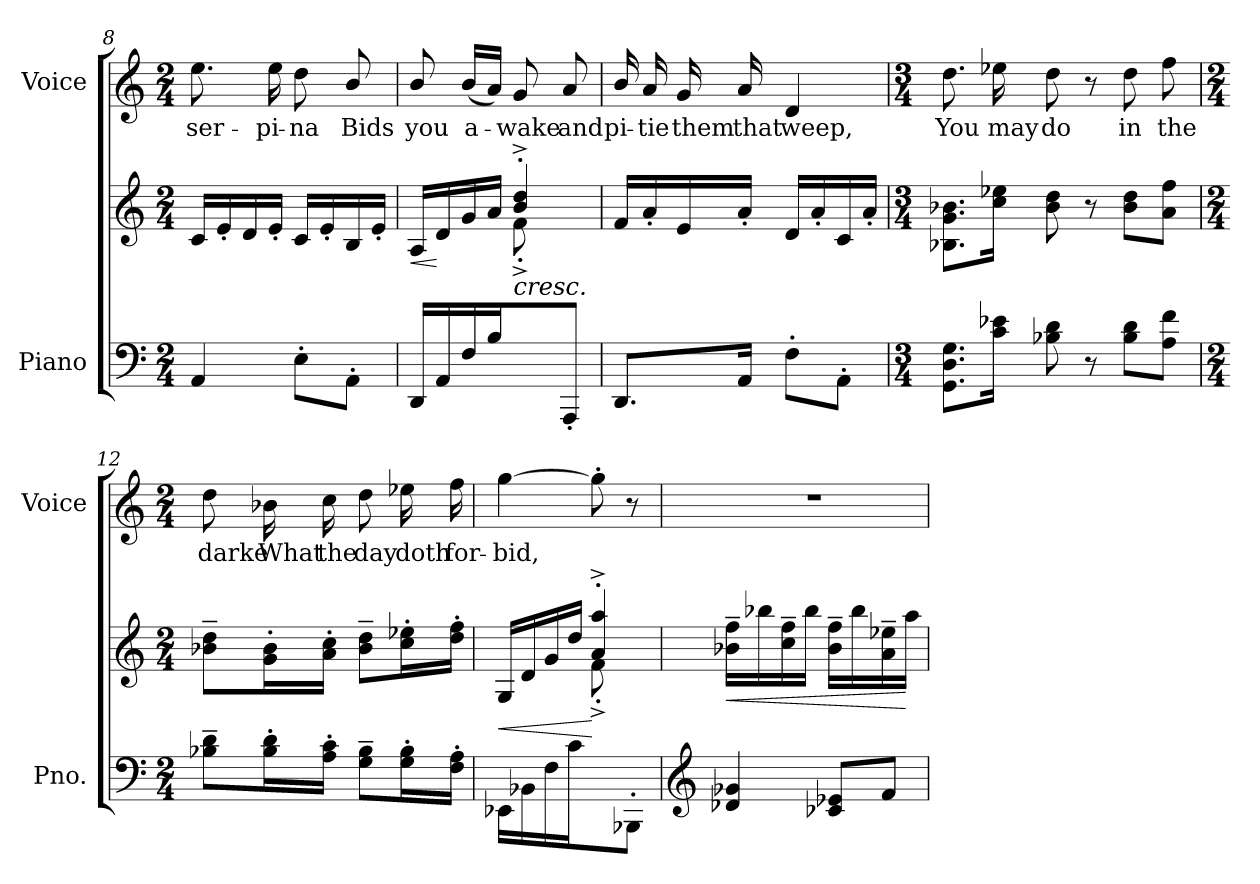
**kern	**kern	**dynam	**kern	**text
*part2	*part2	*part2	*part1	*part1
*staff3	*staff2	*staff2/3	*staff1	*staff1
*I"Piano	*	*	*I"Voice	*
*I'Pno.	*	*	*I'Voice	*
*clefF4	*clefG2	*	*clefG2	*
*k[]	*k[]	*	*k[]	*
*a:	*a:	*	*a:	*
*M2/4	*M2/4	*	*M2/4	*
=8	=8	=8	=8	=8
!	!	!	!	!LO:LY:b:color=#000000
4AAi/	16ci/LL	.	8.eei\	-ser-
.	16e'i/	.	.	.
.	16di/	.	.	.
!	!	!	!	!LO:LY:b:color=#000000
.	16e'i/JJ	.	16eei\	-pi-
!	!	!	!	!LO:LY:b:color=#000000
8E'i\L	16ci/LL	.	8ddi\	-na
.	16e'i/	.	.	.
!	!	!	!	!LO:LY:b:color=#000000
8AA'i\J	16Bi/	.	8bi/	Bids
.	16e'i/JJ	.	.	.
=9	=9	=9	=9	=9
!	!	!LO:HP:b	!	!
*	*^	*	*	*
!	!	!	!	!	!LO:LY:b:color=#000000
16DDi/LL	16Ai/LL	4ryy	<	8bi/	you
16AAi/	16di/	.	[	.	.
!	!	!	!	!	!LO:LY:b:color=#000000
16Fi/	16gi/	.	.	(16bi/LL	a-
16Bi/JJ	16ai/JJ	.	[	16ai/JJ)	.
!	!	!	!LO:HP:b	!	!
!	!	!	!	!	!LO:LY:b:color=#000000
8ryy	4bi/'^ 4ddi'^	8f'^i\L	<	8gi/	-wake
!	!	!	!	!	!LO:LY:b:color=#000000
8AAA'i/J	.	8ryy	.	8ai/	and
*	*v	*v	*	*	*
!!LO:PB:g=z
=10	=10	=10	=10	=10
*	*^	*	*	*
!	!	!	!	!	!LO:LY:b:color=#000000
*	*v	*v	*	*	*
8.DDi/L	16fi/LL	.	16bi/	pi-
!	!	!	!	!LO:LY:b:color=#000000
.	16a'i/	.	16ai/	-tie
!	!	!	!	!LO:LY:b:color=#000000
.	16ei/	.	16gi/	them
!	!	!	!	!LO:LY:b:color=#000000
16AAi/Jk	16a'i/JJ	.	16ai/	that
!	!	!	!	!LO:LY:b:color=#000000
8F'i\L	16di/LL	.	4di/	weep,
.	16a'i/	.	.	.
8AA'i\J	16ci/	.	.	.
.	16a'i/JJ	.	.	.
=11	=11	=11	=11	=11
*M3/4	*M3/4	*	*M3/4	*
!	!	!	!	!LO:LY:b:color=#000000
8.GGi\ 8.Di 8.GiL	8.B-Xi\ 8.gi 8.b-XiL	.	8.ddi\	You
!	!	!	!	!LO:LY:b:color=#000000
16ci\ 16e-XiJk	16cci\ 16ee-XiJk	.	16ee-Xi\	may
!	!	!	!	!LO:LY:b:color=#000000
8B-Xi\ 8di	8b-i\ 8ddi	.	8ddi\	do
8r	8r	.	8r	.
!	!	!	!	!LO:LY:b:color=#000000
8B-i\ 8diL	8b-i\ 8ddiL	.	8ddi\	in
!	!	!	!	!LO:LY:b:color=#000000
8Ai\ 8fiJ	8ai\ 8ffiJ	.	8ffi\	the
=12	=12	=12	=12	=12
*M2/4	*M2/4	*	*M2/4	*
!	!	!	!	!LO:LY:b:color=#000000
8B-Xi\~ 8di~L	8b-Xi\~ 8ddi~L	.	8ddi\	darke
!	!	!	!	!LO:LY:b:color=#000000
16B-i\' 16di'L	16gi\' 16b-i'L	.	16b-Xi\	What
!	!	!	!	!LO:LY:b:color=#000000
16Ai\' 16ci'JJ	16ai\' 16cci'JJ	.	16cci\	the
!	!	!	!	!LO:LY:b:color=#000000
8Gi\~ 8B-i~L	8b-i\~ 8ddi~L	.	8ddi\	day
!	!	!	!	!LO:LY:b:color=#000000
16Gi\' 16B-i'L	16cci\' 16ee-Xi'L	.	16ee-Xi\	doth
!	!	!	!	!LO:LY:b:color=#000000
16Fi\' 16Ai'JJ	16ddi\' 16ffi'JJ	.	16ffi\	for-
!!LO:LB:g=z
=13	=13	=13	=13	=13
!	!	!LO:HP:b	!	!
*	*^	*	*	*
!	!	!	!	!	!LO:LY:b:color=#000000
16EE-Xi\LL	16Gi/LL	4ryy	<	[>4ggi\	-bid,
16BB-Xi\	16di/	.	.	.	.
16Fi\	16gi/	.	.	.	.
16ci\JJ	16ddi/JJ	.	.	.	.
8ryy	4ai/'^ 4aai'^	8f'^i\L	[	8gg'i\]	.
8BBB-X'i/J	.	8ryy	.	8r	.
*	*v	*v	*	*	*
=14	=14	=14	=14	=14
*clefG2	*	*	*	*
*	*^	*	*	*
!	!	!	!LO:HP:b	!LO:N:vis=1	!
*	*v	*v	*	*	*
4d-Xi/ 4g-Xi	16b-Xi\~ 16ffi~LL	<	2r	.
.	16bb-Xi\	.	.	.
.	16cci\~ 16ffi~	.	.	.
.	16bb-i\JJ	.	.	.
8c-Xi/ 8e-XiL	16b-i\~ 16ffi~LL	.	.	.
.	16bb-i\	.	.	.
8fi/J	16ai\~ 16ee-Xi~	.	.	.
.	16aai\JJ	[	.	.
=	=	=	=	=
*-	*-	*-	*-	*-
